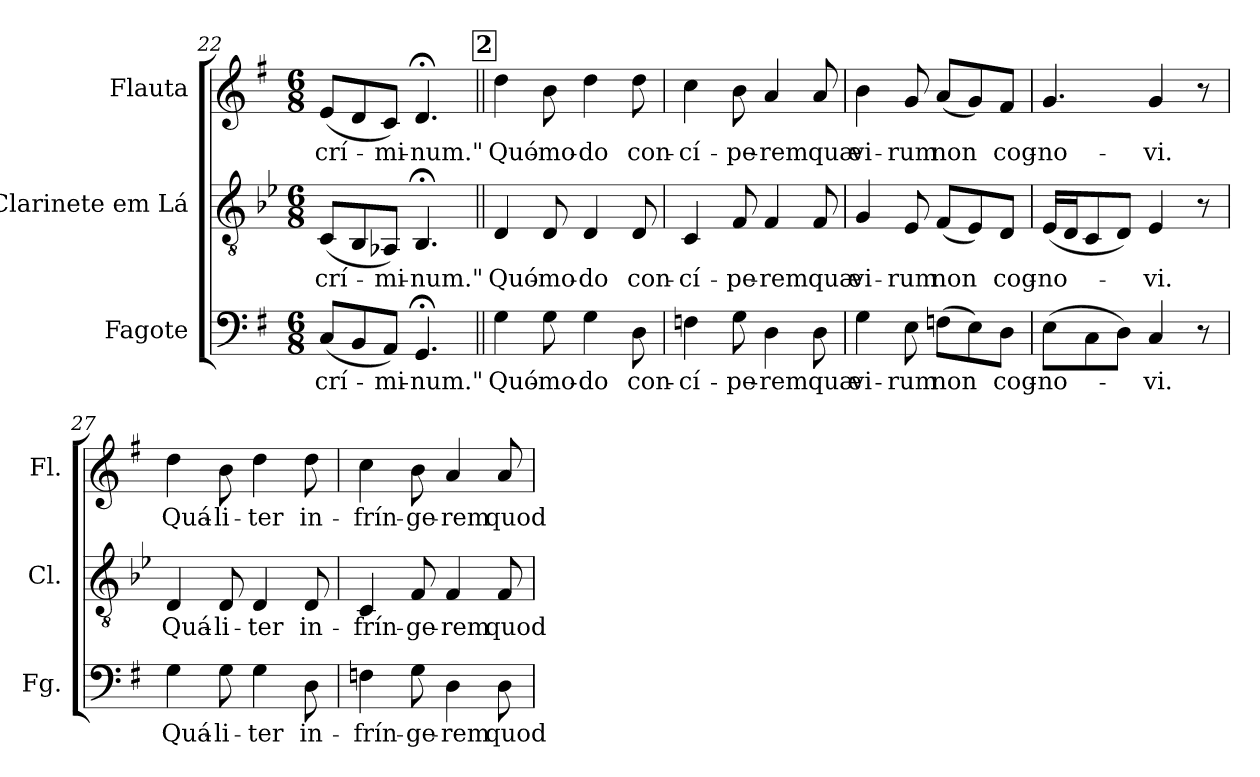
**kern	**text	**kern	**text	**kern	**text
*part3	*part3	*part2	*part2	*part1	*part1
*staff3	*staff3	*staff2	*staff2	*staff1	*staff1
*I"Fagote	*	*I"Clarinete em Lá	*	*I"Flauta	*
*I'Fg.	*	*I'Cl.	*	*I'Fl.	*
*clefF4	*	*clefGv2	*	*clefG2	*
*	*	*ITrd2c3	*	*	*
*k[f#]	*	*k[f#]	*	*k[f#]	*
*G:	*	*G:	*	*G:	*
*M6/8	*	*M6/8	*	*M6/8	*
=22	=22	=22	=22	=22	=22
!	!LO:LY:b:color=#000000	!	!	!	!
!	!	!	!LO:LY:b:color=#000000	!	!
!	!	!	!	!	!LO:LY:b:color=#000000
(8Ci/L	crí-	(8AAi/L	crí-	(8ei/L	crí-
8BBi/	.	8GGi/	.	8di/	.
!	!LO:LY:b:color=#000000	!	!	!	!
!	!	!	!LO:LY:b:color=#000000	!	!
!	!	!	!	!	!LO:LY:b:color=#000000
8AAi/J)	-mi-	8FFni/J)	-mi-	8ci/J)	-mi-
!	!LO:LY:b:color=#000000	!	!	!	!
!	!	!	!LO:LY:b:color=#000000	!	!
!	!	!	!	!	!LO:LY:b:color=#000000
4.GG;i/	-num."	4.GG;i/	-num."	4.d;i/	-num."
!!LO:PB:g=z
!!LO:REH:place=s1:B:color=#000000:enc=box:fs=13.1545:t=2
=23||	=23||	=23||	=23||	=23||	=23||
!	!LO:LY:b:color=#000000	!	!	!	!
!	!	!	!LO:LY:b:color=#000000	!	!
!	!	!	!	!	!LO:LY:b:color=#000000
4Gi\	Quó-	4BBi/	Quó-	4ddi\	Quó-
!	!LO:LY:b:color=#000000	!	!	!	!
!	!	!	!LO:LY:b:color=#000000	!	!
!	!	!	!	!	!LO:LY:b:color=#000000
8Gi\	-mo-	8BBi/	-mo-	8bi\	-mo-
!	!LO:LY:b:color=#000000	!	!	!	!
!	!	!	!LO:LY:b:color=#000000	!	!
!	!	!	!	!	!LO:LY:b:color=#000000
4Gi\	-do	4BBi/	-do	4ddi\	-do
!	!LO:LY:b:color=#000000	!	!	!	!
!	!	!	!LO:LY:b:color=#000000	!	!
!	!	!	!	!	!LO:LY:b:color=#000000
8Di\	con-	8BBi/	con-	8ddi\	con-
=24	=24	=24	=24	=24	=24
!	!LO:LY:b:color=#000000	!	!	!	!
!	!	!	!LO:LY:b:color=#000000	!	!
!	!	!	!	!	!LO:LY:b:color=#000000
4Fni\	-cí-	4AAi/	-cí-	4cci\	-cí-
!	!LO:LY:b:color=#000000	!	!	!	!
!	!	!	!LO:LY:b:color=#000000	!	!
!	!	!	!	!	!LO:LY:b:color=#000000
8Gi\	-pe-	8Di/	-pe-	8bi\	-pe-
!	!LO:LY:b:color=#000000	!	!	!	!
!	!	!	!LO:LY:b:color=#000000	!	!
!	!	!	!	!	!LO:LY:b:color=#000000
4Di\	-rem	4Di/	-rem	4ai/	-rem
!	!LO:LY:b:color=#000000	!	!	!	!
!	!	!	!LO:LY:b:color=#000000	!	!
!	!	!	!	!	!LO:LY:b:color=#000000
8Di\	quæ	8Di/	quæ	8ai/	quæ
=25	=25	=25	=25	=25	=25
!	!LO:LY:b:color=#000000	!	!	!	!
!	!	!	!LO:LY:b:color=#000000	!	!
!	!	!	!	!	!LO:LY:b:color=#000000
4Gi\	vi-	4Ei/	vi-	4bi\	vi-
!	!LO:LY:b:color=#000000	!	!	!	!
!	!	!	!LO:LY:b:color=#000000	!	!
!	!	!	!	!	!LO:LY:b:color=#000000
8Ei\	-rum	8Ci/	-rum	8gi/	-rum
!	!LO:LY:b:color=#000000	!	!	!	!
!	!	!	!LO:LY:b:color=#000000	!	!
!	!	!	!	!	!LO:LY:b:color=#000000
(8Fni\L	non	(8Di/L	non	(8ai/L	non
8Ei\)	.	8Ci/)	.	8gi/)	.
!	!LO:LY:b:color=#000000	!	!	!	!
!	!	!	!LO:LY:b:color=#000000	!	!
!	!	!	!	!	!LO:LY:b:color=#000000
8Di\J	cog-	8BBi/J	cog-	8f#i/J	cog-
=26	=26	=26	=26	=26	=26
!	!LO:LY:b:color=#000000	!	!	!	!
!	!	!	!LO:LY:b:color=#000000	!	!
!	!	!	!	!	!LO:LY:b:color=#000000
(8Ei\L	-no-	(16Ci/LL	-no-	4.gi/	-no-
.	.	16BBi/J	.	.	.
8Ci\	.	8AAi/	.	.	.
8Di\J)	.	8BBi/J)	.	.	.
!	!LO:LY:b:color=#000000	!	!	!	!
!	!	!	!LO:LY:b:color=#000000	!	!
!	!	!	!	!	!LO:LY:b:color=#000000
4Ci/	-vi.	4Ci/	-vi.	4gi/	-vi.
8r	.	8r	.	8r	.
=27	=27	=27	=27	=27	=27
!	!LO:LY:b:color=#000000	!	!	!	!
!	!	!	!LO:LY:b:color=#000000	!	!
!	!	!	!	!	!LO:LY:b:color=#000000
4Gi\	Quá-	4BBi/	Quá-	4ddi\	Quá-
!	!LO:LY:b:color=#000000	!	!	!	!
!	!	!	!LO:LY:b:color=#000000	!	!
!	!	!	!	!	!LO:LY:b:color=#000000
8Gi\	-li-	8BBi/	-li-	8bi\	-li-
!	!LO:LY:b:color=#000000	!	!	!	!
!	!	!	!LO:LY:b:color=#000000	!	!
!	!	!	!	!	!LO:LY:b:color=#000000
4Gi\	-ter	4BBi/	-ter	4ddi\	-ter
!	!LO:LY:b:color=#000000	!	!	!	!
!	!	!	!LO:LY:b:color=#000000	!	!
!	!	!	!	!	!LO:LY:b:color=#000000
8Di\	in-	8BBi/	in-	8ddi\	in-
=28	=28	=28	=28	=28	=28
!	!LO:LY:b:color=#000000	!	!	!	!
!	!	!	!LO:LY:b:color=#000000	!	!
!	!	!	!	!	!LO:LY:b:color=#000000
4Fni\	-frín-	4AAi/	-frín-	4cci\	-frín-
!	!LO:LY:b:color=#000000	!	!	!	!
!	!	!	!LO:LY:b:color=#000000	!	!
!	!	!	!	!	!LO:LY:b:color=#000000
8Gi\	-ge-	8Di/	-ge-	8bi\	-ge-
!	!LO:LY:b:color=#000000	!	!	!	!
!	!	!	!LO:LY:b:color=#000000	!	!
!	!	!	!	!	!LO:LY:b:color=#000000
4Di\	-rem	4Di/	-rem	4ai/	-rem
!	!LO:LY:b:color=#000000	!	!	!	!
!	!	!	!LO:LY:b:color=#000000	!	!
!	!	!	!	!	!LO:LY:b:color=#000000
8Di\	quod	8Di/	quod	8ai/	quod
=	=	=	=	=	=
*-	*-	*-	*-	*-	*-
